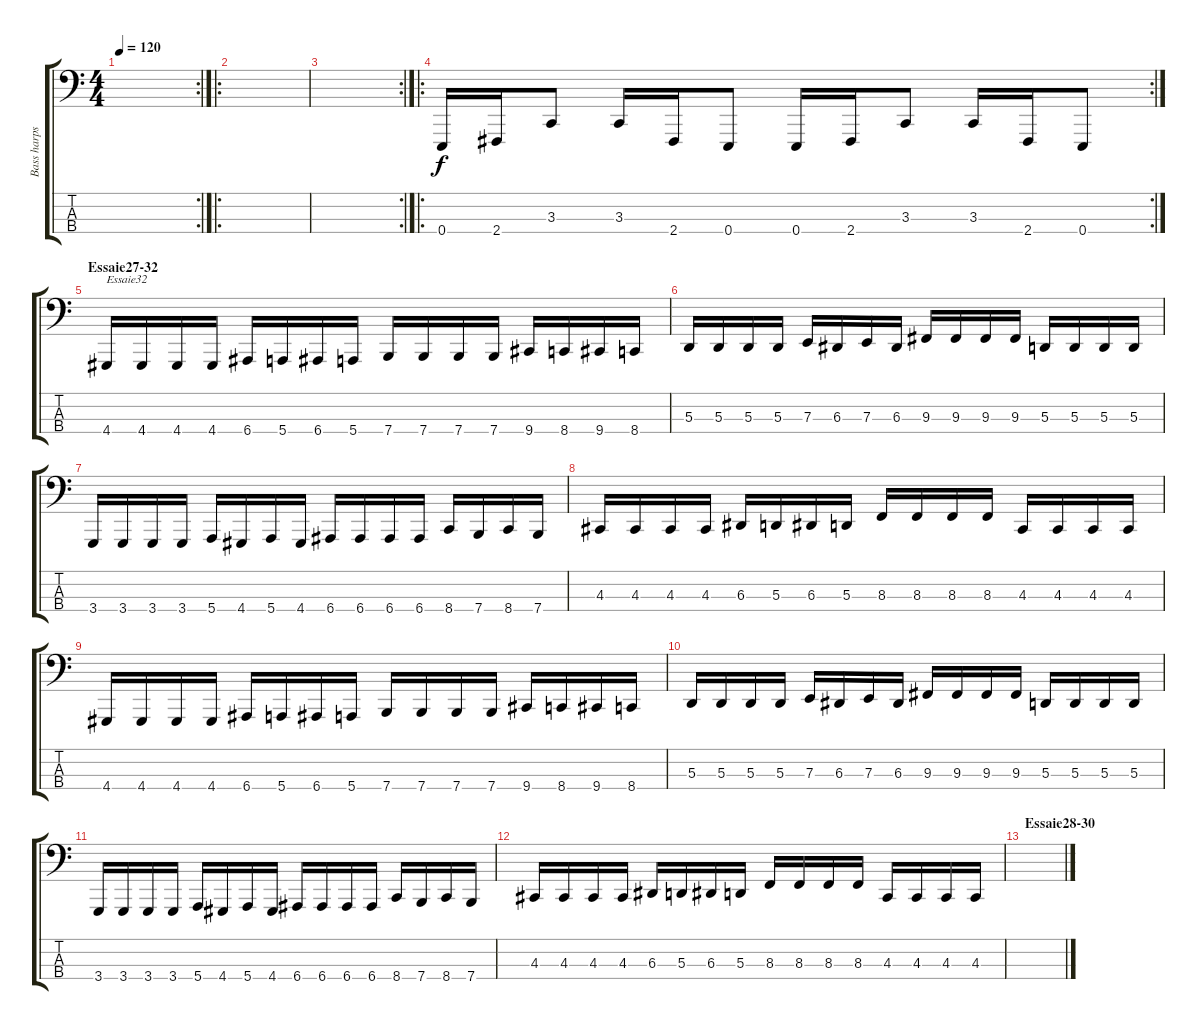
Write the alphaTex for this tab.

\track ("Bass harpsichord" "Bass harps") {instrument harpsichord}
\staff {score tabs}
\tuning (G2 D2 A1 E1) {hide}
\rc 2
\ts (4 4)
\tempo 120
\clef f4
\ks c
|
\ro
|
\rc 2
|
\ro
\rc 2
0.4.16 2.4.16 3.3.8 3.3.16 2.4.16 0.4.8 0.4.16 2.4.16 3.3.8 3.3.16 2.4.16 0.4.8 |
\section ("" "Essaie27-32")
4.4.16{txt "Essaie32"} 4.4.16 4.4.16 4.4.16 6.4.16 5.4.16 6.4.16 5.4.16 7.4.16 7.4.16 7.4.16 7.4.16 9.4.16 8.4.16 9.4.16 8.4.16 |
5.3.16 5.3.16 5.3.16 5.3.16 7.3.16 6.3.16 7.3.16 6.3.16 9.3.16 9.3.16 9.3.16 9.3.16 5.3.16 5.3.16 5.3.16 5.3.16 |
3.4.16 3.4.16 3.4.16 3.4.16 5.4.16 4.4.16 5.4.16 4.4.16 6.4.16 6.4.16 6.4.16 6.4.16 8.4.16 7.4.16 8.4.16 7.4.16 |
4.3.16 4.3.16 4.3.16 4.3.16 6.3.16 5.3.16 6.3.16 5.3.16 8.3.16 8.3.16 8.3.16 8.3.16 4.3.16 4.3.16 4.3.16 4.3.16 |
4.4.16 4.4.16 4.4.16 4.4.16 6.4.16 5.4.16 6.4.16 5.4.16 7.4.16 7.4.16 7.4.16 7.4.16 9.4.16 8.4.16 9.4.16 8.4.16 |
5.3.16 5.3.16 5.3.16 5.3.16 7.3.16 6.3.16 7.3.16 6.3.16 9.3.16 9.3.16 9.3.16 9.3.16 5.3.16 5.3.16 5.3.16 5.3.16 |
3.4.16 3.4.16 3.4.16 3.4.16 5.4.16 4.4.16 5.4.16 4.4.16 6.4.16 6.4.16 6.4.16 6.4.16 8.4.16 7.4.16 8.4.16 7.4.16 |
4.3.16 4.3.16 4.3.16 4.3.16 6.3.16 5.3.16 6.3.16 5.3.16 8.3.16 8.3.16 8.3.16 8.3.16 4.3.16 4.3.16 4.3.16 4.3.16 |
\section ("" "Essaie28-30")
